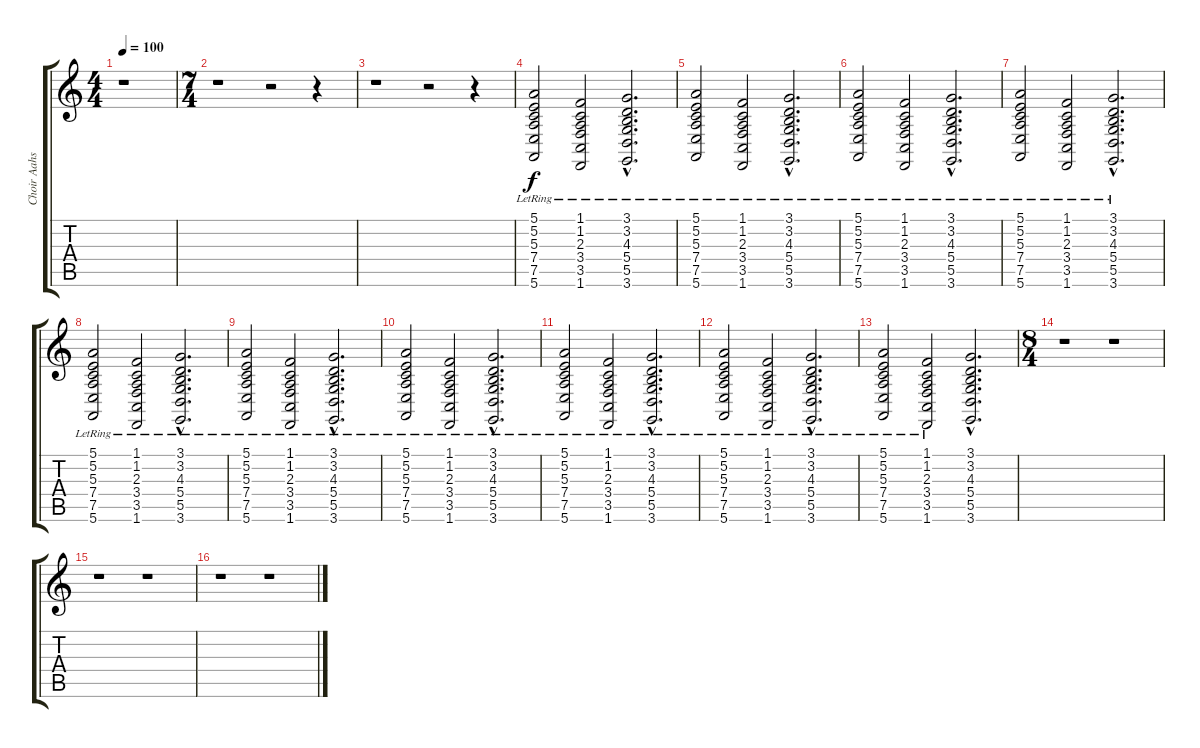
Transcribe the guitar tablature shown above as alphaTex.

\track ("Choir Aahs" "Choir Aahs") {instrument choiraahs}
\staff {score tabs}
\tuning (E4 B3 G3 D3 A2 E2) {hide}
\ts (4 4)
\tempo 100
\clef g2
\ks c
r.1{dy f} |
\ts (7 4)
r.1 r.2 r.4 |
r.1 r.2 r.4 |
(5.1 5.2{lr} 5.3{lr} 7.4{lr} 7.5{lr} 5.6{lr}).2 (1.1{lr} 1.2{lr} 2.3{lr} 3.4{lr} 3.5{lr} 1.6{lr}).2 (3.1{hac lr} 3.2{hac lr} 4.3{hac lr} 5.4{hac lr} 5.5{hac lr} 3.6{hac lr}).2{d} |
(5.1 5.2{lr} 5.3{lr} 7.4{lr} 7.5{lr} 5.6{lr}).2 (1.1{lr} 1.2{lr} 2.3{lr} 3.4{lr} 3.5{lr} 1.6{lr}).2 (3.1{hac lr} 3.2{hac lr} 4.3{hac lr} 5.4{hac lr} 5.5{hac lr} 3.6{hac lr}).2{d} |
(5.1 5.2{lr} 5.3{lr} 7.4{lr} 7.5{lr} 5.6{lr}).2 (1.1{lr} 1.2{lr} 2.3{lr} 3.4{lr} 3.5{lr} 1.6{lr}).2 (3.1{hac lr} 3.2{hac lr} 4.3{hac lr} 5.4{hac lr} 5.5{hac lr} 3.6{hac lr}).2{d} |
(5.1 5.2{lr} 5.3{lr} 7.4{lr} 7.5{lr} 5.6{lr}).2 (1.1{lr} 1.2{lr} 2.3{lr} 3.4{lr} 3.5{lr} 1.6{lr}).2 (3.1{hac lr} 3.2{hac lr} 4.3{hac lr} 5.4{hac lr} 5.5{hac lr} 3.6{hac lr}).2{d} |
(5.1 5.2{lr} 5.3{lr} 7.4{lr} 7.5{lr} 5.6{lr}).2 (1.1{lr} 1.2{lr} 2.3{lr} 3.4{lr} 3.5{lr} 1.6{lr}).2 (3.1{hac lr} 3.2{hac lr} 4.3{hac lr} 5.4{hac lr} 5.5{hac lr} 3.6{hac lr}).2{d} |
(5.1 5.2{lr} 5.3{lr} 7.4{lr} 7.5{lr} 5.6{lr}).2 (1.1{lr} 1.2{lr} 2.3{lr} 3.4{lr} 3.5{lr} 1.6{lr}).2 (3.1{hac lr} 3.2{hac lr} 4.3{hac lr} 5.4{hac lr} 5.5{hac lr} 3.6{hac lr}).2{d} |
(5.1 5.2{lr} 5.3{lr} 7.4{lr} 7.5{lr} 5.6{lr}).2 (1.1{lr} 1.2{lr} 2.3{lr} 3.4{lr} 3.5{lr} 1.6{lr}).2 (3.1{hac lr} 3.2{hac lr} 4.3{hac lr} 5.4{hac lr} 5.5{hac lr} 3.6{hac lr}).2{d} |
(5.1 5.2{lr} 5.3{lr} 7.4{lr} 7.5{lr} 5.6{lr}).2 (1.1{lr} 1.2{lr} 2.3{lr} 3.4{lr} 3.5{lr} 1.6{lr}).2 (3.1{hac lr} 3.2{hac lr} 4.3{hac lr} 5.4{hac lr} 5.5{hac lr} 3.6{hac lr}).2{d} |
(5.1 5.2{lr} 5.3{lr} 7.4{lr} 7.5{lr} 5.6{lr}).2 (1.1{lr} 1.2{lr} 2.3{lr} 3.4{lr} 3.5{lr} 1.6{lr}).2 (3.1{hac lr} 3.2{hac lr} 4.3{hac lr} 5.4{hac lr} 5.5{hac lr} 3.6{hac lr}).2{d} |
(5.1 5.2{lr} 5.3{lr} 7.4{lr} 7.5{lr} 5.6{lr}).2 (1.1{lr} 1.2{lr} 2.3{lr} 3.4{lr} 3.5{lr} 1.6{lr}).2 (3.1{hac} 3.2{hac} 4.3{hac} 5.4{hac} 5.5{hac} 3.6{hac}).2{d} |
\ts (8 4)
r.1 r.1 |
r.1 r.1 |
r.1 r.1
